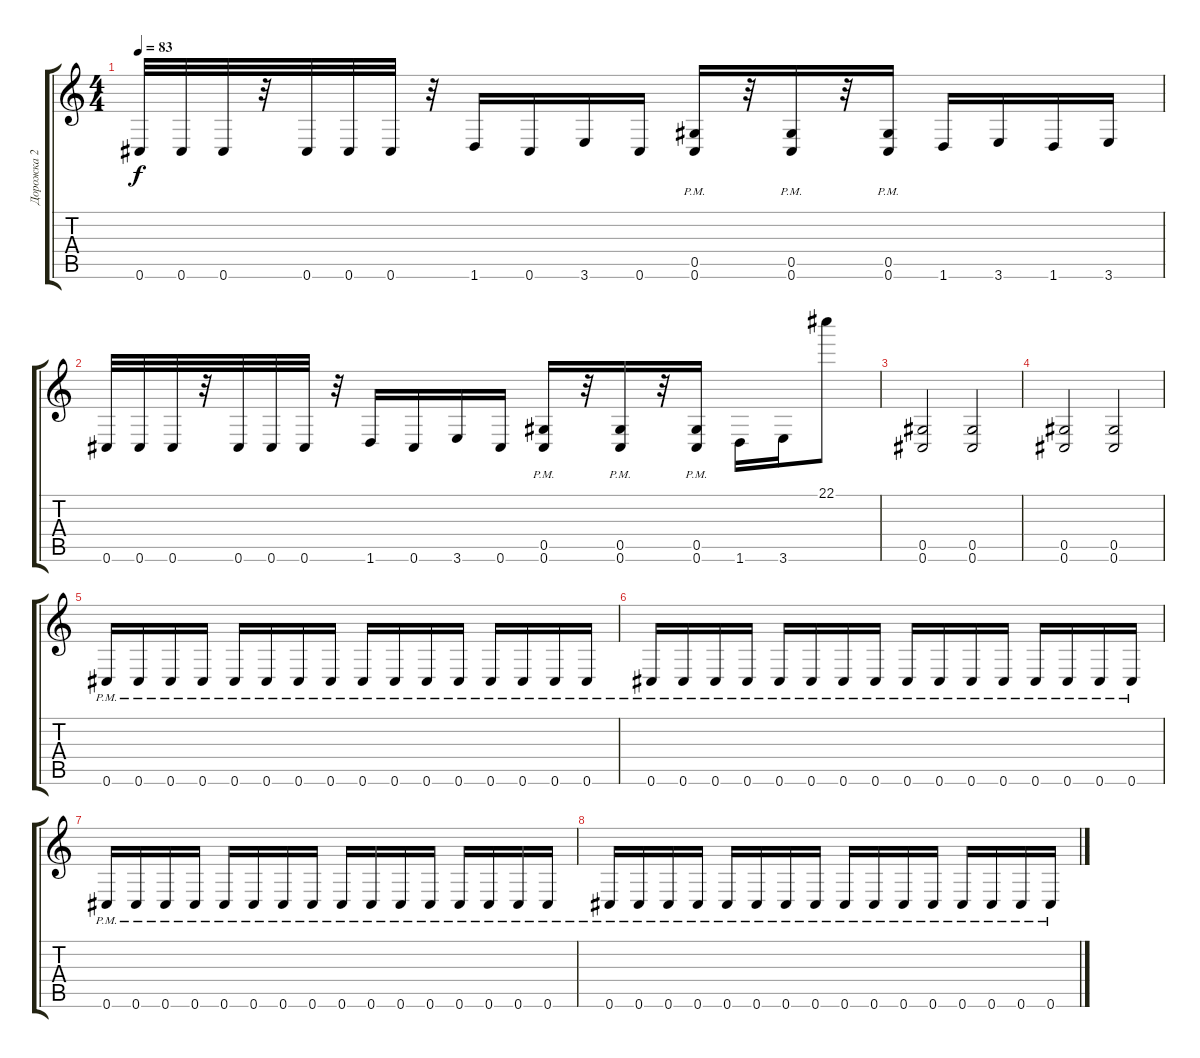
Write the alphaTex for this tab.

\track ("Дорожка 2" "Дорожка 2") {instrument distortionguitar}
\staff {score tabs}
\tuning (Eb4 Bb3 Gb3 Db3 Ab2 Db2) {hide}
\ts (4 4)
\tempo 83
\clef g2
\ks c
0.6.32{dy f} 0.6.32 0.6.32 r.32 0.6.32 0.6.32 0.6.32 r.32 1.6.16 0.6.16 3.6.16 0.6.16 (0.5{pm} 0.6{pm}).16 r.32 (0.5{pm} 0.6{pm}).16 r.32 (0.5{pm} 0.6{pm}).16 1.6.16 3.6.16 1.6.16 3.6.16 |
0.6.32 0.6.32 0.6.32 r.32 0.6.32 0.6.32 0.6.32 r.32 1.6.16 0.6.16 3.6.16 0.6.16 (0.5{pm} 0.6{pm}).16 r.32 (0.5{pm} 0.6{pm}).16 r.32 (0.5{pm} 0.6{pm}).16 1.6.16 3.6.16 22.1.8 |
(0.5 0.6).2 (0.5 0.6).2 |
(0.5 0.6).2 (0.5 0.6).2 |
0.6{pm}.16 0.6{pm}.16 0.6{pm}.16 0.6{pm}.16 0.6{pm}.16 0.6{pm}.16 0.6{pm}.16 0.6{pm}.16 0.6{pm}.16 0.6{pm}.16 0.6{pm}.16 0.6{pm}.16 0.6{pm}.16 0.6{pm}.16 0.6{pm}.16 0.6{pm}.16 |
0.6{pm}.16 0.6{pm}.16 0.6{pm}.16 0.6{pm}.16 0.6{pm}.16 0.6{pm}.16 0.6{pm}.16 0.6{pm}.16 0.6{pm}.16 0.6{pm}.16 0.6{pm}.16 0.6{pm}.16 0.6{pm}.16 0.6{pm}.16 0.6{pm}.16 0.6{pm}.16 |
0.6{pm}.16 0.6{pm}.16 0.6{pm}.16 0.6{pm}.16 0.6{pm}.16 0.6{pm}.16 0.6{pm}.16 0.6{pm}.16 0.6{pm}.16 0.6{pm}.16 0.6{pm}.16 0.6{pm}.16 0.6{pm}.16 0.6{pm}.16 0.6{pm}.16 0.6{pm}.16 |
0.6{pm}.16 0.6{pm}.16 0.6{pm}.16 0.6{pm}.16 0.6{pm}.16 0.6{pm}.16 0.6{pm}.16 0.6{pm}.16 0.6{pm}.16 0.6{pm}.16 0.6{pm}.16 0.6{pm}.16 0.6{pm}.16 0.6{pm}.16 0.6{pm}.16 0.6{pm}.16
